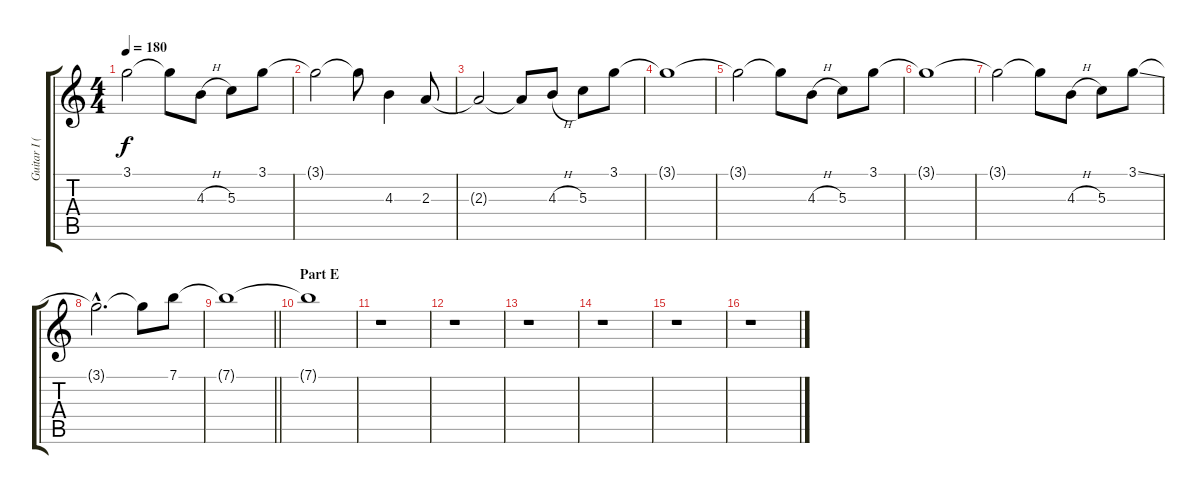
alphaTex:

\track ("Guitar I (Daita)" "Guitar I (") {instrument distortionguitar}
\staff {score tabs}
\tuning (E4 B3 G3 D3 A2 E2) {hide}
\ts (4 4)
\tempo 180
\clef g2
\ks c
3.1{t}.2{dy f} 3.1{t}.8 4.3{h}.8 5.3.8 3.1.8 |
3.1{t}.2 3.1{t}.8 4.3.4 2.3.8 |
2.3{t}.2 2.3{t}.8 4.3{h}.8 5.3.8 3.1.8 |
3.1{t}.1 |
3.1{t}.2 3.1{t}.8 4.3{h}.8 5.3.8 3.1.8 |
3.1{t}.1 |
3.1{t}.2 3.1{t}.8 4.3{h}.8 5.3.8 3.1{ss}.8 |
3.1{hac t}.2{d} 3.1{t}.8 7.1.8 |
\barLineRight lightlight
7.1{t}.1 |
\section ("" "Part E")
7.1{t}.1 |
r.1 |
r.1 |
r.1 |
r.1 |
r.1 |
r.1
